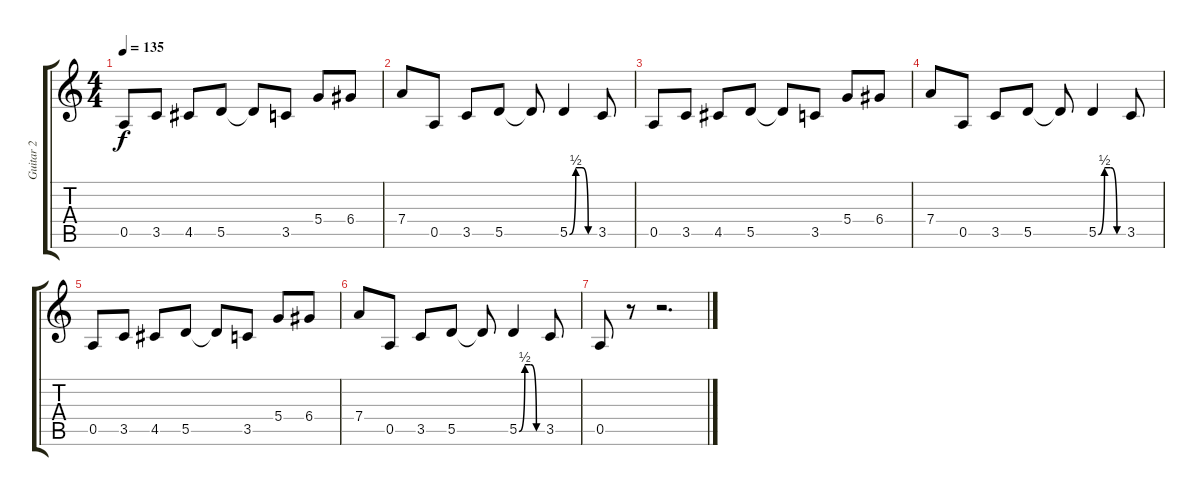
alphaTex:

\track ("Guitar 2" "Guitar 2") {instrument overdrivenguitar}
\staff {score tabs}
\tuning (E4 B3 G3 D3 A2 E2) {hide}
\ts (4 4)
\tempo 135
\clef g2
\ks c
0.5.8{dy f} 3.5.8 4.5.8 5.5.8 5.5{t}.8 3.5.8 5.4.8 6.4.8 |
7.4.8 0.5.8 3.5.8 5.5.8 5.5{t}.8 5.5{be (custom 0 0 15 2 30 2 45 0 60 0)}.4 3.5.8 |
0.5.8 3.5.8 4.5.8 5.5.8 5.5{t}.8 3.5.8 5.4.8 6.4.8 |
7.4.8 0.5.8 3.5.8 5.5.8 5.5{t}.8 5.5{be (custom 0 0 15 2 30 2 45 0 60 0)}.4 3.5.8 |
0.5.8 3.5.8 4.5.8 5.5.8 5.5{t}.8 3.5.8 5.4.8 6.4.8 |
7.4.8 0.5.8 3.5.8 5.5.8 5.5{t}.8 5.5{be (custom 0 0 15 2 30 2 45 0 60 0)}.4 3.5.8 |
0.5.8 r.8 r.2{d}
